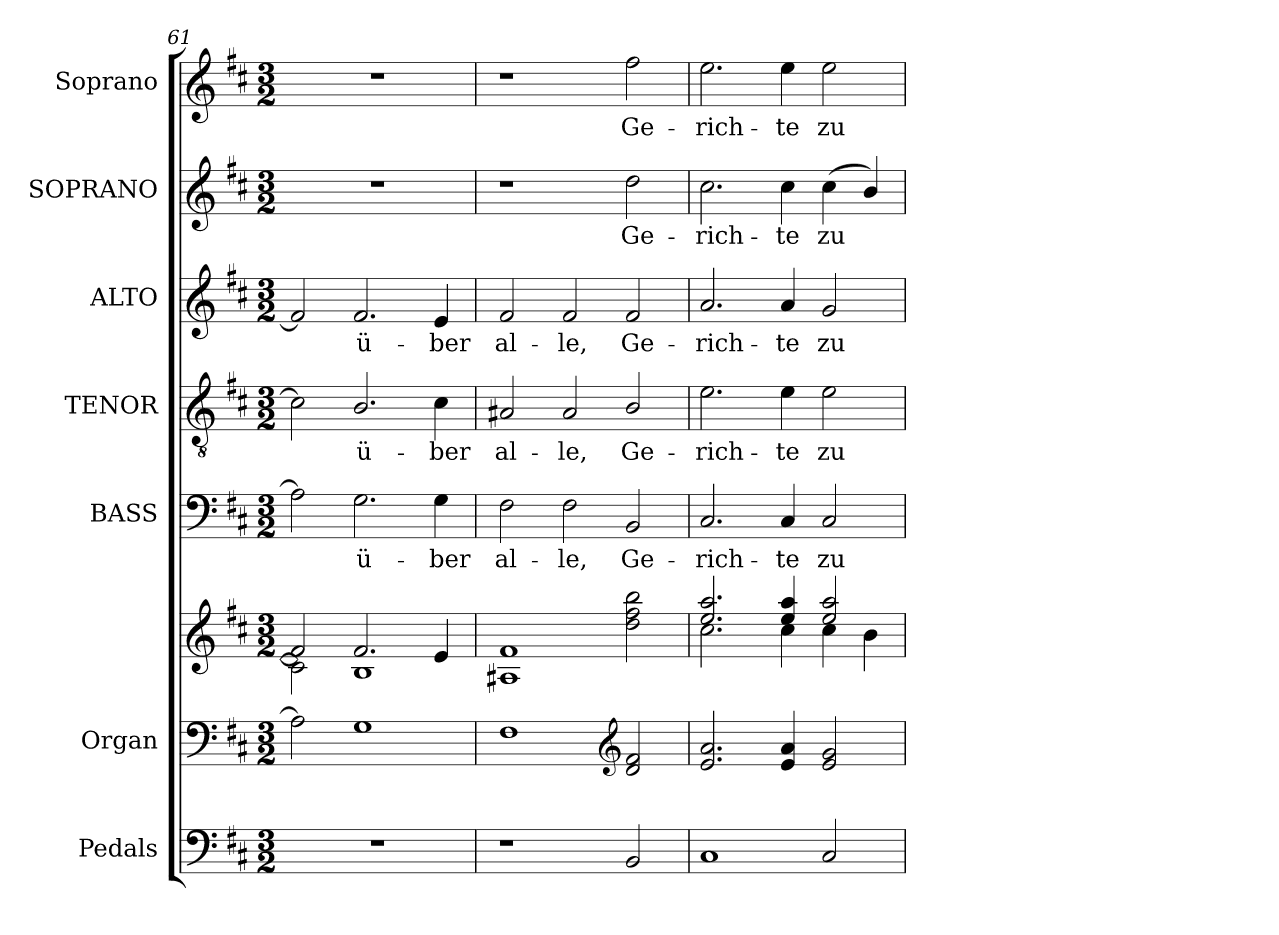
**kern	**kern	**kern	**kern	**text	**kern	**text	**kern	**text	**kern	**text	**kern	**text
*part7	*part6	*part6	*part5	*part5	*part4	*part4	*part3	*part3	*part2	*part2	*part1	*part1
*staff8	*staff7	*staff6	*staff5	*staff5	*staff4	*staff4	*staff3	*staff3	*staff2	*staff2	*staff1	*staff1
*I"Pedals	*I"Organ	*	*I"BASS	*	*I"TENOR	*	*I"ALTO	*	*I"SOPRANO	*	*I"Soprano	*
*I'Ped.	*I'Org.	*	*I'B.	*	*I'T.	*	*I'A.	*	*I'S.	*	*I'S.	*
*clefF4	*clefF4	*clefG2	*clefF4	*	*clefGv2	*	*clefG2	*	*clefG2	*	*clefG2	*
*	*	*	*	*	*ITrd7c12	*	*	*	*	*	*	*
*k[f#c#]	*k[f#c#]	*k[f#c#]	*k[f#c#]	*	*k[f#c#]	*	*k[f#c#]	*	*k[f#c#]	*	*k[f#c#]	*
*D:	*D:	*D:	*D:	*	*D:	*	*D:	*	*D:	*	*D:	*
*M3/2	*M3/2	*M3/2	*M3/2	*	*M3/2	*	*M3/2	*	*M3/2	*	*M3/2	*
=61	=61	=61	=61	=61	=61	=61	=61	=61	=61	=61	=61	=61
!LO:N:vis=1	!	!	!	!	!	!	!	!	!LO:N:vis=1	!	!LO:N:vis=1	!
*	*	*^	*	*	*	*	*	*	*	*	*	*
1.r	2Ani\]	2f#i/]	2c#i\]	2Ai\]	.	2C#i\]	.	2f#i/]	.	1.r	.	1.r	.
!	!	!	!	!	!LO:LY:b:color=#000000	!	!	!	!	!	!	!	!
!	!	!	!	!	!	!	!LO:LY:b:color=#000000	!	!	!	!	!	!
!	!	!	!	!	!	!	!	!	!LO:LY:b:color=#000000	!	!	!	!
.	1Gi	2.f#i/	1Bi	2.Gi\	ü-	2.BBi/	ü-	2.f#i/	ü-	.	.	.	.
!	!	!	!	!	!LO:LY:b:color=#000000	!	!	!	!	!	!	!	!
!	!	!	!	!	!	!	!LO:LY:b:color=#000000	!	!	!	!	!	!
!	!	!	!	!	!	!	!	!	!LO:LY:b:color=#000000	!	!	!	!
.	.	4ei/	.	4Gi\	-ber	4C#i\	-ber	4ei/	-ber	.	.	.	.
*	*	*v	*v	*	*	*	*	*	*	*	*	*	*
=62	=62	=62	=62	=62	=62	=62	=62	=62	=62	=62	=62	=62
!	!	!	!	!LO:LY:b:color=#000000	!	!	!	!	!	!	!	!
!	!	!	!	!	!	!LO:LY:b:color=#000000	!	!	!	!	!	!
!	!	!	!	!	!	!	!	!LO:LY:b:color=#000000	!	!	!	!
1r	1F#i	1A#Xi 1f#i	2F#i\	al-	2AA#Xi/	al-	2f#i/	al-	1r	.	1r	.
!	!	!	!	!LO:LY:b:color=#000000	!	!	!	!	!	!	!	!
!	!	!	!	!	!	!LO:LY:b:color=#000000	!	!	!	!	!	!
!	!	!	!	!	!	!	!	!LO:LY:b:color=#000000	!	!	!	!
.	.	.	2F#i\	-le,	2AA#i/	-le,	2f#i/	-le,	.	.	.	.
*	*clefG2	*	*	*	*	*	*	*	*	*	*	*
!	!	!	!	!LO:LY:b:color=#000000	!	!	!	!	!	!	!	!
!	!	!	!	!	!	!LO:LY:b:color=#000000	!	!	!	!	!	!
!	!	!	!	!	!	!	!	!LO:LY:b:color=#000000	!	!	!	!
!	!	!	!	!	!	!	!	!	!	!LO:LY:b:color=#000000	!	!
!	!	!	!	!	!	!	!	!	!	!	!	!LO:LY:b:color=#000000
2BBi/	2di/ 2f#i	2ddi\ 2ff#i 2bbi	2BBi/	Ge-	2BBi/	Ge-	2f#i/	Ge-	2ddi\	Ge-	2ff#i\	Ge-
=63	=63	=63	=63	=63	=63	=63	=63	=63	=63	=63	=63	=63
*	*	*^	*	*	*	*	*	*	*	*	*	*
!	!	!	!	!	!LO:LY:b:color=#000000	!	!	!	!	!	!	!	!
!	!	!	!	!	!	!	!LO:LY:b:color=#000000	!	!	!	!	!	!
!	!	!	!	!	!	!	!	!	!LO:LY:b:color=#000000	!	!	!	!
!	!	!	!	!	!	!	!	!	!	!	!LO:LY:b:color=#000000	!	!
!	!	!	!	!	!	!	!	!	!	!	!	!	!LO:LY:b:color=#000000
1C#i	2.ei/ 2.ai	2.eei/ 2.aai	2.cc#i\	2.C#i/	-rich-	2.Ei\	-rich-	2.ai/	-rich-	2.cc#i\	-rich-	2.eei\	-rich-
!	!	!	!	!	!LO:LY:b:color=#000000	!	!	!	!	!	!	!	!
!	!	!	!	!	!	!	!LO:LY:b:color=#000000	!	!	!	!	!	!
!	!	!	!	!	!	!	!	!	!LO:LY:b:color=#000000	!	!	!	!
!	!	!	!	!	!	!	!	!	!	!	!LO:LY:b:color=#000000	!	!
!	!	!	!	!	!	!	!	!	!	!	!	!	!LO:LY:b:color=#000000
.	4ei/ 4ai	4eei/ 4aai	4cc#i\	4C#i/	-te	4Ei\	-te	4ai/	-te	4cc#i\	-te	4eei\	-te
!	!	!	!	!	!LO:LY:b:color=#000000	!	!	!	!	!	!	!	!
!	!	!	!	!	!	!	!LO:LY:b:color=#000000	!	!	!	!	!	!
!	!	!	!	!	!	!	!	!	!LO:LY:b:color=#000000	!	!	!	!
!	!	!	!	!	!	!	!	!	!	!	!LO:LY:b:color=#000000	!	!
!	!	!	!	!	!	!	!	!	!	!	!	!	!LO:LY:b:color=#000000
2C#i/	2ei/ 2gi	2eei/ 2aai	4cc#i\	2C#i/	zu	2Ei\	zu	2gi/	zu	(4cc#i\	zu	2eei\	zu
.	.	.	4bi\	.	.	.	.	.	.	4bi/)	.	.	.
*	*	*v	*v	*	*	*	*	*	*	*	*	*	*
=	=	=	=	=	=	=	=	=	=	=	=	=
*-	*-	*-	*-	*-	*-	*-	*-	*-	*-	*-	*-	*-
